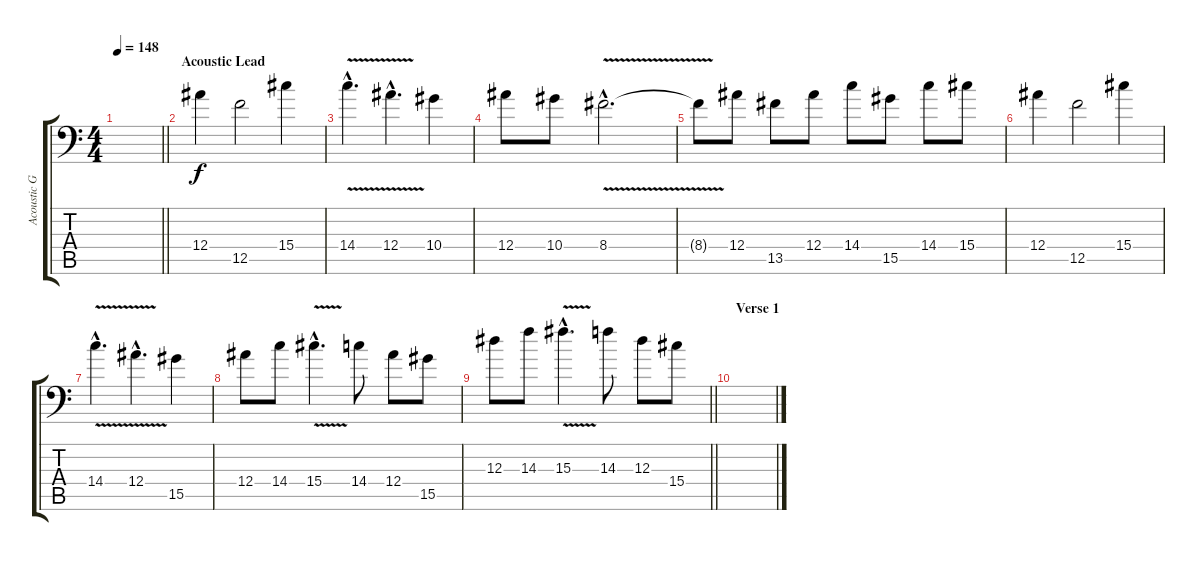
\track ("Acoustic Guitar 2" "Acoustic G") {instrument acousticguitarsteel}
\staff {score tabs}
\tuning (C4 G3 Eb3 Bb2 F2 Bb1) {hide}
\ts (4 4)
\tempo 148
\clef f4
\barLineRight lightlight
\ks c
|
\section ("" "Acoustic Lead")
12.4.4 12.5.2 15.4.4 |
14.4{v hac}.4{d} 12.4{v hac}.4{d} 10.4.4 |
12.4.8 10.4.8 8.4{v hac}.2{d} |
8.4{t}.8 12.4.8 13.5.8 12.4.8 14.4.8 15.5.8 14.4.8 15.4.8 |
12.4.4 12.5.2 15.4.4 |
14.4{v hac}.4{d} 12.4{v hac}.4{d} 15.5.4 |
12.4.8 14.4.8 15.4{v hac}.4{d} 14.4.8 12.4.8 15.5.8 |
\barLineRight lightlight
12.3.8 14.3.8 15.3{v hac}.4{d} 14.3.8 12.3.8 15.4.8 |
\section ("" "Verse 1")
